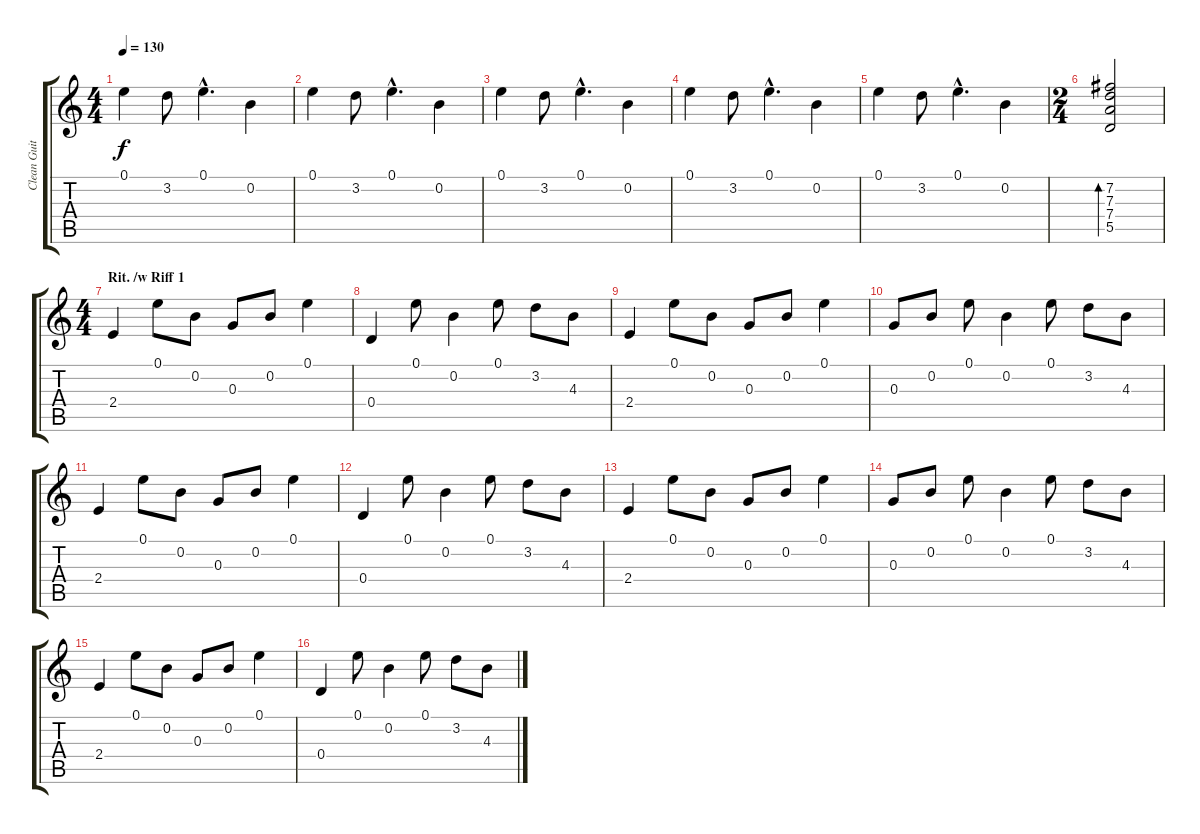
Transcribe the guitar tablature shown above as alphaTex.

\track ("Clean Guitar" "Clean Guit") {instrument electricguitarclean}
\staff {score tabs}
\tuning (E4 B3 G3 D3 A2 E2) {hide}
\ts (4 4)
\tempo 130
\clef g2
\ks c
0.1.4{dy f} 3.2.8 0.1{hac}.4{d} 0.2.4 |
0.1.4 3.2.8 0.1{hac}.4{d} 0.2.4 |
0.1.4 3.2.8 0.1{hac}.4{d} 0.2.4 |
0.1.4 3.2.8 0.1{hac}.4{d} 0.2.4 |
0.1.4 3.2.8 0.1{hac}.4{d} 0.2.4 |
\ts (2 4)
(7.2 7.3 7.4 5.5).2{bd 480} |
\ts (4 4)
\section ("" "Rit. /w Riff 1")
2.4.4 0.1.8 0.2.8 0.3.8 0.2.8 0.1.4 |
0.4.4 0.1.8 0.2.4 0.1.8 3.2.8 4.3.8 |
2.4.4 0.1.8 0.2.8 0.3.8 0.2.8 0.1.4 |
0.3.8 0.2.8 0.1.8 0.2.4 0.1.8 3.2.8 4.3.8 |
2.4.4 0.1.8 0.2.8 0.3.8 0.2.8 0.1.4 |
0.4.4 0.1.8 0.2.4 0.1.8 3.2.8 4.3.8 |
2.4.4 0.1.8 0.2.8 0.3.8 0.2.8 0.1.4 |
0.3.8 0.2.8 0.1.8 0.2.4 0.1.8 3.2.8 4.3.8 |
2.4.4 0.1.8 0.2.8 0.3.8 0.2.8 0.1.4 |
0.4.4 0.1.8 0.2.4 0.1.8 3.2.8 4.3.8
